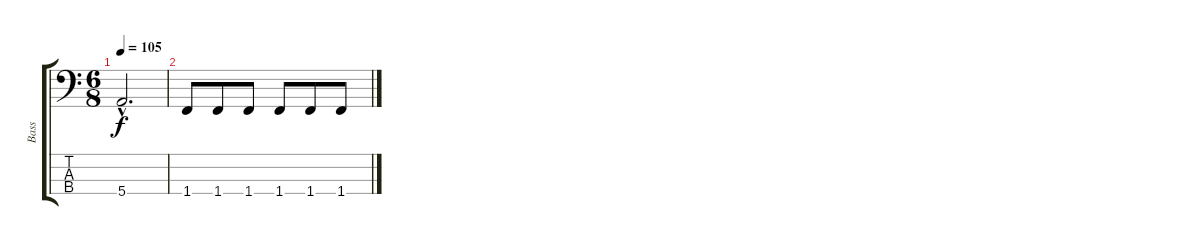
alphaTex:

\track ("Bass" "Bass") {instrument electricbassfinger}
\staff {score tabs}
\tuning (G2 D2 A1 E1) {hide}
\ts (6 8)
\tempo 105
\clef f4
\ks c
5.4{hac}.2{d dy f} |
1.4.8 1.4.8 1.4.8 1.4.8 1.4.8 1.4.8
